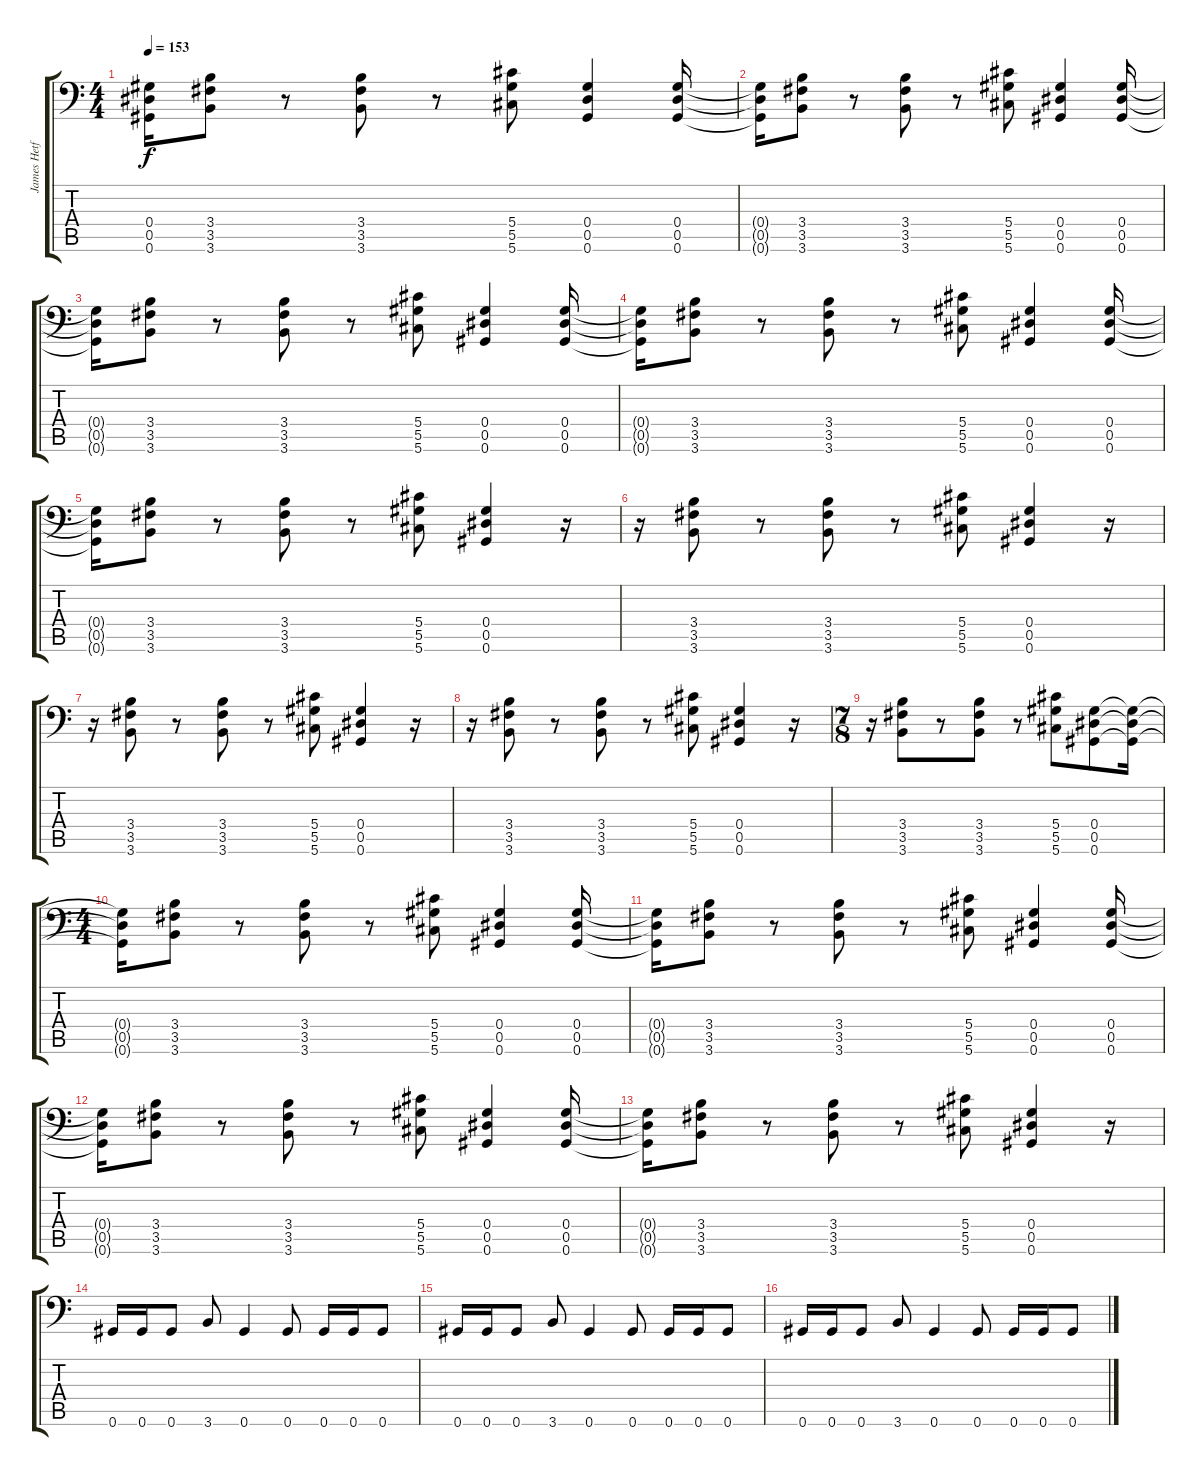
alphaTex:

\track ("James Hetfield (Guitar)" "James Hetf") {instrument overdrivenguitar}
\staff {score tabs}
\tuning (Bb3 F3 Db3 Ab2 Eb2 Ab1) {hide}
\ts (4 4)
\tempo 153
\clef f4
\ks c
(0.4{t} 0.5{t} 0.6{t}).16{dy f} (3.4 3.5 3.6).8 r.8 (3.4 3.5 3.6).8 r.8 (5.4 5.5 5.6).8 (0.4 0.5 0.6).4 (0.4 0.5 0.6).16 |
(0.4{t} 0.5{t} 0.6{t}).16 (3.4 3.5 3.6).8 r.8 (3.4 3.5 3.6).8 r.8 (5.4 5.5 5.6).8 (0.4 0.5 0.6).4 (0.4 0.5 0.6).16 |
(0.4{t} 0.5{t} 0.6{t}).16 (3.4 3.5 3.6).8 r.8 (3.4 3.5 3.6).8 r.8 (5.4 5.5 5.6).8 (0.4 0.5 0.6).4 (0.4 0.5 0.6).16 |
(0.4{t} 0.5{t} 0.6{t}).16 (3.4 3.5 3.6).8 r.8 (3.4 3.5 3.6).8 r.8 (5.4 5.5 5.6).8 (0.4 0.5 0.6).4 (0.4 0.5 0.6).16 |
(0.4{t} 0.5{t} 0.6{t}).16 (3.4 3.5 3.6).8 r.8 (3.4 3.5 3.6).8 r.8 (5.4 5.5 5.6).8 (0.4 0.5 0.6).4 r.16 |
r.16 (3.4 3.5 3.6).8 r.8 (3.4 3.5 3.6).8 r.8 (5.4 5.5 5.6).8 (0.4 0.5 0.6).4 r.16 |
r.16 (3.4 3.5 3.6).8 r.8 (3.4 3.5 3.6).8 r.8 (5.4 5.5 5.6).8 (0.4 0.5 0.6).4 r.16 |
r.16 (3.4 3.5 3.6).8 r.8 (3.4 3.5 3.6).8 r.8 (5.4 5.5 5.6).8 (0.4 0.5 0.6).4 r.16 |
\ts (7 8)
r.16 (3.4 3.5 3.6).8 r.8 (3.4 3.5 3.6).8 r.8 (5.4 5.5 5.6).8 (0.4 0.5 0.6).8 (0.4{t} 0.5{t} 0.6{t}).16 |
\ts (4 4)
(0.4{t} 0.5{t} 0.6{t}).16 (3.4 3.5 3.6).8 r.8 (3.4 3.5 3.6).8 r.8 (5.4 5.5 5.6).8 (0.4 0.5 0.6).4 (0.4 0.5 0.6).16 |
(0.4{t} 0.5{t} 0.6{t}).16 (3.4 3.5 3.6).8 r.8 (3.4 3.5 3.6).8 r.8 (5.4 5.5 5.6).8 (0.4 0.5 0.6).4 (0.4 0.5 0.6).16 |
(0.4{t} 0.5{t} 0.6{t}).16 (3.4 3.5 3.6).8 r.8 (3.4 3.5 3.6).8 r.8 (5.4 5.5 5.6).8 (0.4 0.5 0.6).4 (0.4 0.5 0.6).16 |
(0.4{t} 0.5{t} 0.6{t}).16 (3.4 3.5 3.6).8 r.8 (3.4 3.5 3.6).8 r.8 (5.4 5.5 5.6).8 (0.4 0.5 0.6).4 r.16 |
0.6.16 0.6.16 0.6.8 3.6.8 0.6.4 0.6.8 0.6.16 0.6.16 0.6.8 |
0.6.16 0.6.16 0.6.8 3.6.8 0.6.4 0.6.8 0.6.16 0.6.16 0.6.8 |
0.6.16 0.6.16 0.6.8 3.6.8 0.6.4 0.6.8 0.6.16 0.6.16 0.6.8
